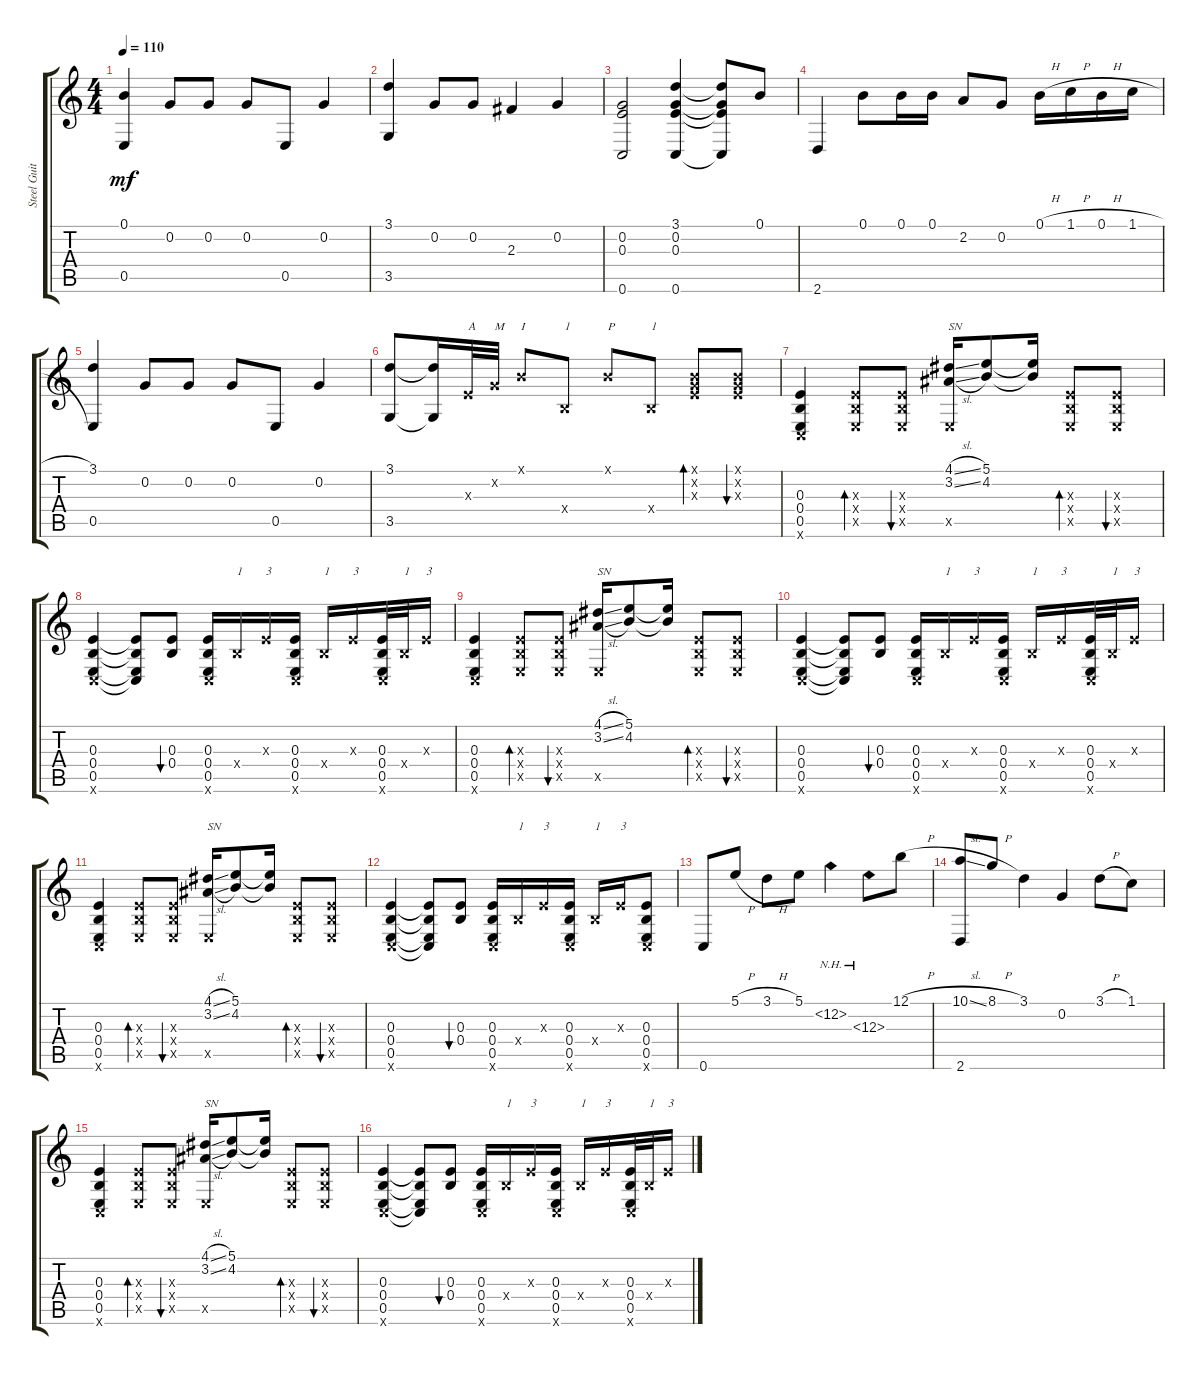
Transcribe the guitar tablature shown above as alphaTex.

\track ("Steel Guitar" "Steel Guit") {instrument acousticguitarsteel}
\staff {score tabs}
\tuning (B3 G3 E3 B2 E2 C2) {hide}
\ts (4 4)
\tempo 110
\clef g2
\ks c
(0.1 0.5).4{dy mf} 0.2.8 0.2.8 0.2.8 0.5.8 0.2.4 |
(3.1 3.5).4 0.2.8 0.2.8 2.3.4 0.2.4 |
(0.2 0.3 0.6).2 (3.1 0.2 0.3 0.6).4 (3.1{t} 0.2{t} 0.3{t} 0.6{t}).8 0.1.8 |
2.6.4 0.1.8 0.1.16 0.1.16 2.2.8 0.2.8 0.1{h}.16 1.1{h}.16 0.1{h}.16 1.1{h}.16 |
(3.1 0.5).4 0.2.8 0.2.8 0.2.8 0.5.8 0.2.4 |
(3.1 3.5).8 (3.1{t} 3.5{t}).16 0.3{x}.32{txt "A"} 0.2{x}.32{txt "M"} 0.1{x}.8{txt "I"} 0.4{x}.8{txt "1"} 0.1{x}.8{txt "P"} 0.4{x}.8{txt "1"} (0.1{x} 0.2{x} 0.3{x}).8{bd 30} (0.1{x} 0.2{x} 0.3{x}).8{bu 30} |
(0.3 0.4 0.5 0.6{x}).4 (0.3{x} 0.4{x} 0.5{x}).8{bd 30} (0.3{x} 0.4{x} 0.5{x}).8{bu 30} (4.1{sl} 3.2{sl} 0.5{x}).16{txt "SN"} (5.1 4.2).8 (5.1{t} 4.2{t}).16 (0.3{x} 0.4{x} 0.5{x}).8{bd 30} (0.3{x} 0.4{x} 0.5{x}).8{bu 30} |
(0.3 0.4 0.5 0.6{x}).4 (0.3{t} 0.4{t} 0.5{t} 0.6{t}).8 (0.3 0.4).8{bu 30} (0.3 0.4 0.5 0.6{x}).16 0.4{x}.16{txt "1"} 0.3{x}.16{txt "3"} (0.3 0.4 0.5 0.6{x}).16 0.4{x}.16{txt "1"} 0.3{x}.16{txt "3"} (0.3 0.4 0.5 0.6{x}).32 0.4{x}.32{txt "1"} 0.3{x}.16{txt "3"} |
(0.3 0.4 0.5 0.6{x}).4 (0.3{x} 0.4{x} 0.5{x}).8{bd 30} (0.3{x} 0.4{x} 0.5{x}).8{bu 30} (4.1{sl} 3.2{sl} 0.5{x}).16{txt "SN"} (5.1 4.2).8 (5.1{t} 4.2{t}).16 (0.3{x} 0.4{x} 0.5{x}).8{bd 30} (0.3{x} 0.4{x} 0.5{x}).8{bu 30} |
(0.3 0.4 0.5 0.6{x}).4 (0.3{t} 0.4{t} 0.5{t} 0.6{t}).8 (0.3 0.4).8{bu 30} (0.3 0.4 0.5 0.6{x}).16 0.4{x}.16{txt "1"} 0.3{x}.16{txt "3"} (0.3 0.4 0.5 0.6{x}).16 0.4{x}.16{txt "1"} 0.3{x}.16{txt "3"} (0.3 0.4 0.5 0.6{x}).32 0.4{x}.32{txt "1"} 0.3{x}.16{txt "3"} |
(0.3 0.4 0.5 0.6{x}).4 (0.3{x} 0.4{x} 0.5{x}).8{bd 30} (0.3{x} 0.4{x} 0.5{x}).8{bu 30} (4.1{sl} 3.2{sl} 0.5{x}).16{txt "SN"} (5.1 4.2).8 (5.1{t} 4.2{t}).16 (0.3{x} 0.4{x} 0.5{x}).8{bd 30} (0.3{x} 0.4{x} 0.5{x}).8{bu 30} |
(0.3 0.4 0.5 0.6{x}).4 (0.3{t} 0.4{t} 0.5{t} 0.6{t}).8 (0.3 0.4).8{bu 30} (0.3 0.4 0.5 0.6{x}).16 0.4{x}.16{txt "1"} 0.3{x}.16{txt "3"} (0.3 0.4 0.5 0.6{x}).16 0.4{x}.16{txt "1"} 0.3{x}.16{txt "3"} (0.3 0.4 0.5 0.6{x}).8 |
0.6.8 5.1{h}.8 3.1{h}.8 5.1.8 12.2{nh}.4 12.3{nh}.8 12.1{h}.8 |
(10.1{sl} 2.6).8 8.1{h}.8 3.1.4 0.2.4 3.1{h}.8 1.1.8 |
(0.3 0.4 0.5 0.6{x}).4 (0.3{x} 0.4{x} 0.5{x}).8{bd 30} (0.3{x} 0.4{x} 0.5{x}).8{bu 30} (4.1{sl} 3.2{sl} 0.5{x}).16{txt "SN"} (5.1 4.2).8 (5.1{t} 4.2{t}).16 (0.3{x} 0.4{x} 0.5{x}).8{bd 30} (0.3{x} 0.4{x} 0.5{x}).8{bu 30} |
(0.3 0.4 0.5 0.6{x}).4 (0.3{t} 0.4{t} 0.5{t} 0.6{t}).8 (0.3 0.4).8{bu 30} (0.3 0.4 0.5 0.6{x}).16 0.4{x}.16{txt "1"} 0.3{x}.16{txt "3"} (0.3 0.4 0.5 0.6{x}).16 0.4{x}.16{txt "1"} 0.3{x}.16{txt "3"} (0.3 0.4 0.5 0.6{x}).32 0.4{x}.32{txt "1"} 0.3{x}.16{txt "3"}
